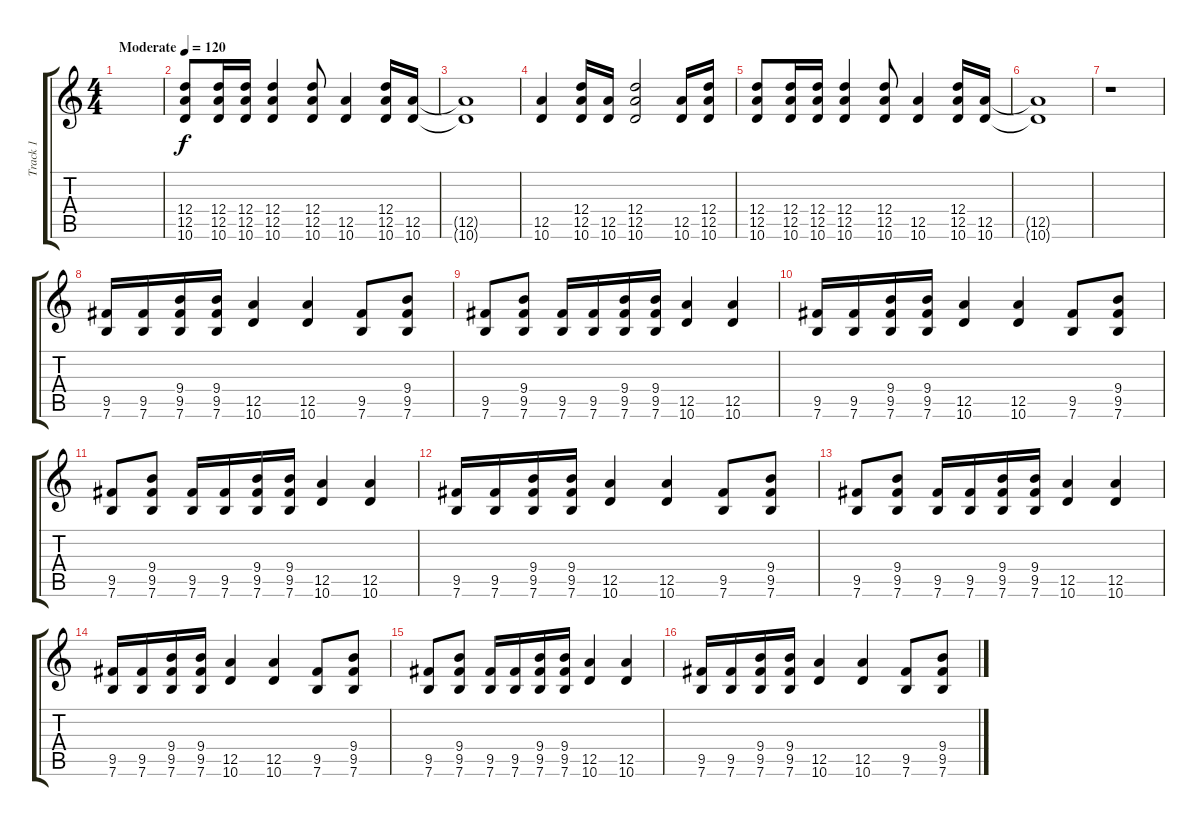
\track ("Track 1" "Track 1") {instrument distortionguitar}
\staff {score tabs}
\tuning (E4 B3 G3 D3 A2 E2) {hide}
\ts (4 4)
\tempo (120 "Moderate")
\clef g2
\ks c
|
(12.4 12.5 10.6).8 (12.4 12.5 10.6).16 (12.4 12.5 10.6).16 (12.4 12.5 10.6).4 (12.4 12.5 10.6).8 (12.5 10.6).4 (12.4 12.5 10.6).16 (12.5 10.6).16 |
(12.5{t} 10.6{t}).1 |
(12.5 10.6).4 (12.4 12.5 10.6).16 (12.5 10.6).16 (12.4 12.5 10.6).2 (12.5 10.6).16 (12.4 12.5 10.6).16 |
(12.4 12.5 10.6).8 (12.4 12.5 10.6).16 (12.4 12.5 10.6).16 (12.4 12.5 10.6).4 (12.4 12.5 10.6).8 (12.5 10.6).4 (12.4 12.5 10.6).16 (12.5 10.6).16 |
(12.5{t} 10.6{t}).1 |
r.1 |
(9.5 7.6).16 (9.5 7.6).16 (9.4 9.5 7.6).16 (9.4 9.5 7.6).16 (12.5 10.6).4 (12.5 10.6).4 (9.5 7.6).8 (9.4 9.5 7.6).8 |
(9.5 7.6).8 (9.4 9.5 7.6).8 (9.5 7.6).16 (9.5 7.6).16 (9.4 9.5 7.6).16 (9.4 9.5 7.6).16 (12.5 10.6).4 (12.5 10.6).4 |
(9.5 7.6).16 (9.5 7.6).16 (9.4 9.5 7.6).16 (9.4 9.5 7.6).16 (12.5 10.6).4 (12.5 10.6).4 (9.5 7.6).8 (9.4 9.5 7.6).8 |
(9.5 7.6).8 (9.4 9.5 7.6).8 (9.5 7.6).16 (9.5 7.6).16 (9.4 9.5 7.6).16 (9.4 9.5 7.6).16 (12.5 10.6).4 (12.5 10.6).4 |
(9.5 7.6).16 (9.5 7.6).16 (9.4 9.5 7.6).16 (9.4 9.5 7.6).16 (12.5 10.6).4 (12.5 10.6).4 (9.5 7.6).8 (9.4 9.5 7.6).8 |
(9.5 7.6).8 (9.4 9.5 7.6).8 (9.5 7.6).16 (9.5 7.6).16 (9.4 9.5 7.6).16 (9.4 9.5 7.6).16 (12.5 10.6).4 (12.5 10.6).4 |
(9.5 7.6).16 (9.5 7.6).16 (9.4 9.5 7.6).16 (9.4 9.5 7.6).16 (12.5 10.6).4 (12.5 10.6).4 (9.5 7.6).8 (9.4 9.5 7.6).8 |
(9.5 7.6).8 (9.4 9.5 7.6).8 (9.5 7.6).16 (9.5 7.6).16 (9.4 9.5 7.6).16 (9.4 9.5 7.6).16 (12.5 10.6).4 (12.5 10.6).4 |
(9.5 7.6).16 (9.5 7.6).16 (9.4 9.5 7.6).16 (9.4 9.5 7.6).16 (12.5 10.6).4 (12.5 10.6).4 (9.5 7.6).8 (9.4 9.5 7.6).8
